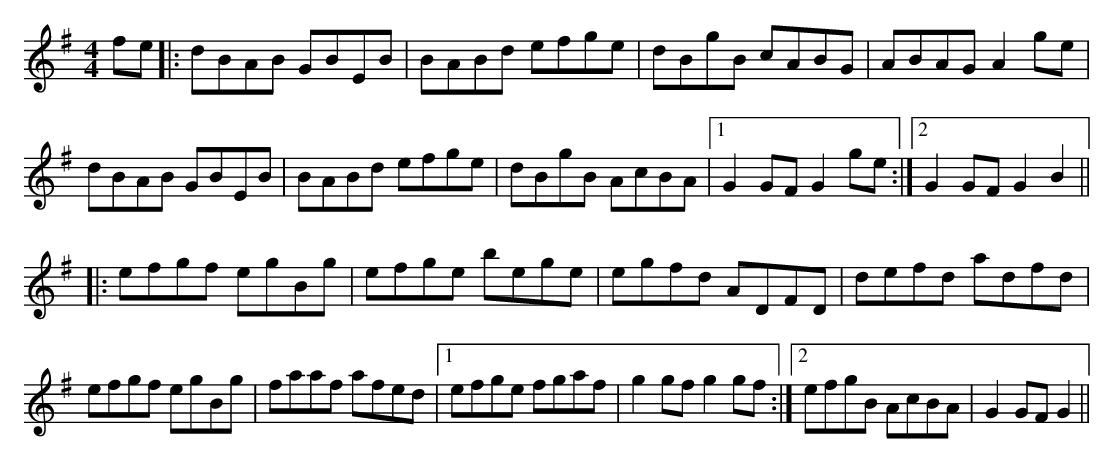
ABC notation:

X:1
M:4/4
K:G
fe|:dBAB GBEB|BABd efge|dBgB cABG|ABAG A2ge|
dBAB GBEB|BABd efge|dBgB AcBA|1 G2GF G2ge:|2 G2GF G2B2||
|:efgf egBg|efge bege|egfd ADFD|defd adfd|
efgf egBg|faaf afed|1 efge fgaf|g2gf g2gf:|2 efgB AcBA|G2GF G2||
